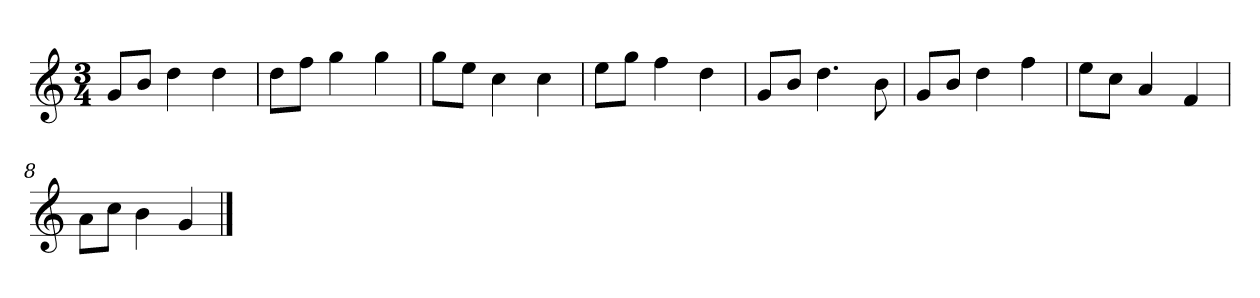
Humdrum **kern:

**kern
*part1
*staff1
*clefG2
*k[]
*C:
*M3/4
=
8g/L
8b/J
4dd
4dd
=2
8dd\L
8ff\J
4gg
4gg
=3
8gg\L
8ee\J
4cc
4cc
=4
8ee\L
8gg\J
4ff
4dd
=5y
8g/L
8b/J
4.dd
8b
=6
8g/L
8b/J
4dd
4ff
=7
8ee\L
8cc\J
4a
4f
=8
8a\L
8cc\J
4b
4g
==
*-
